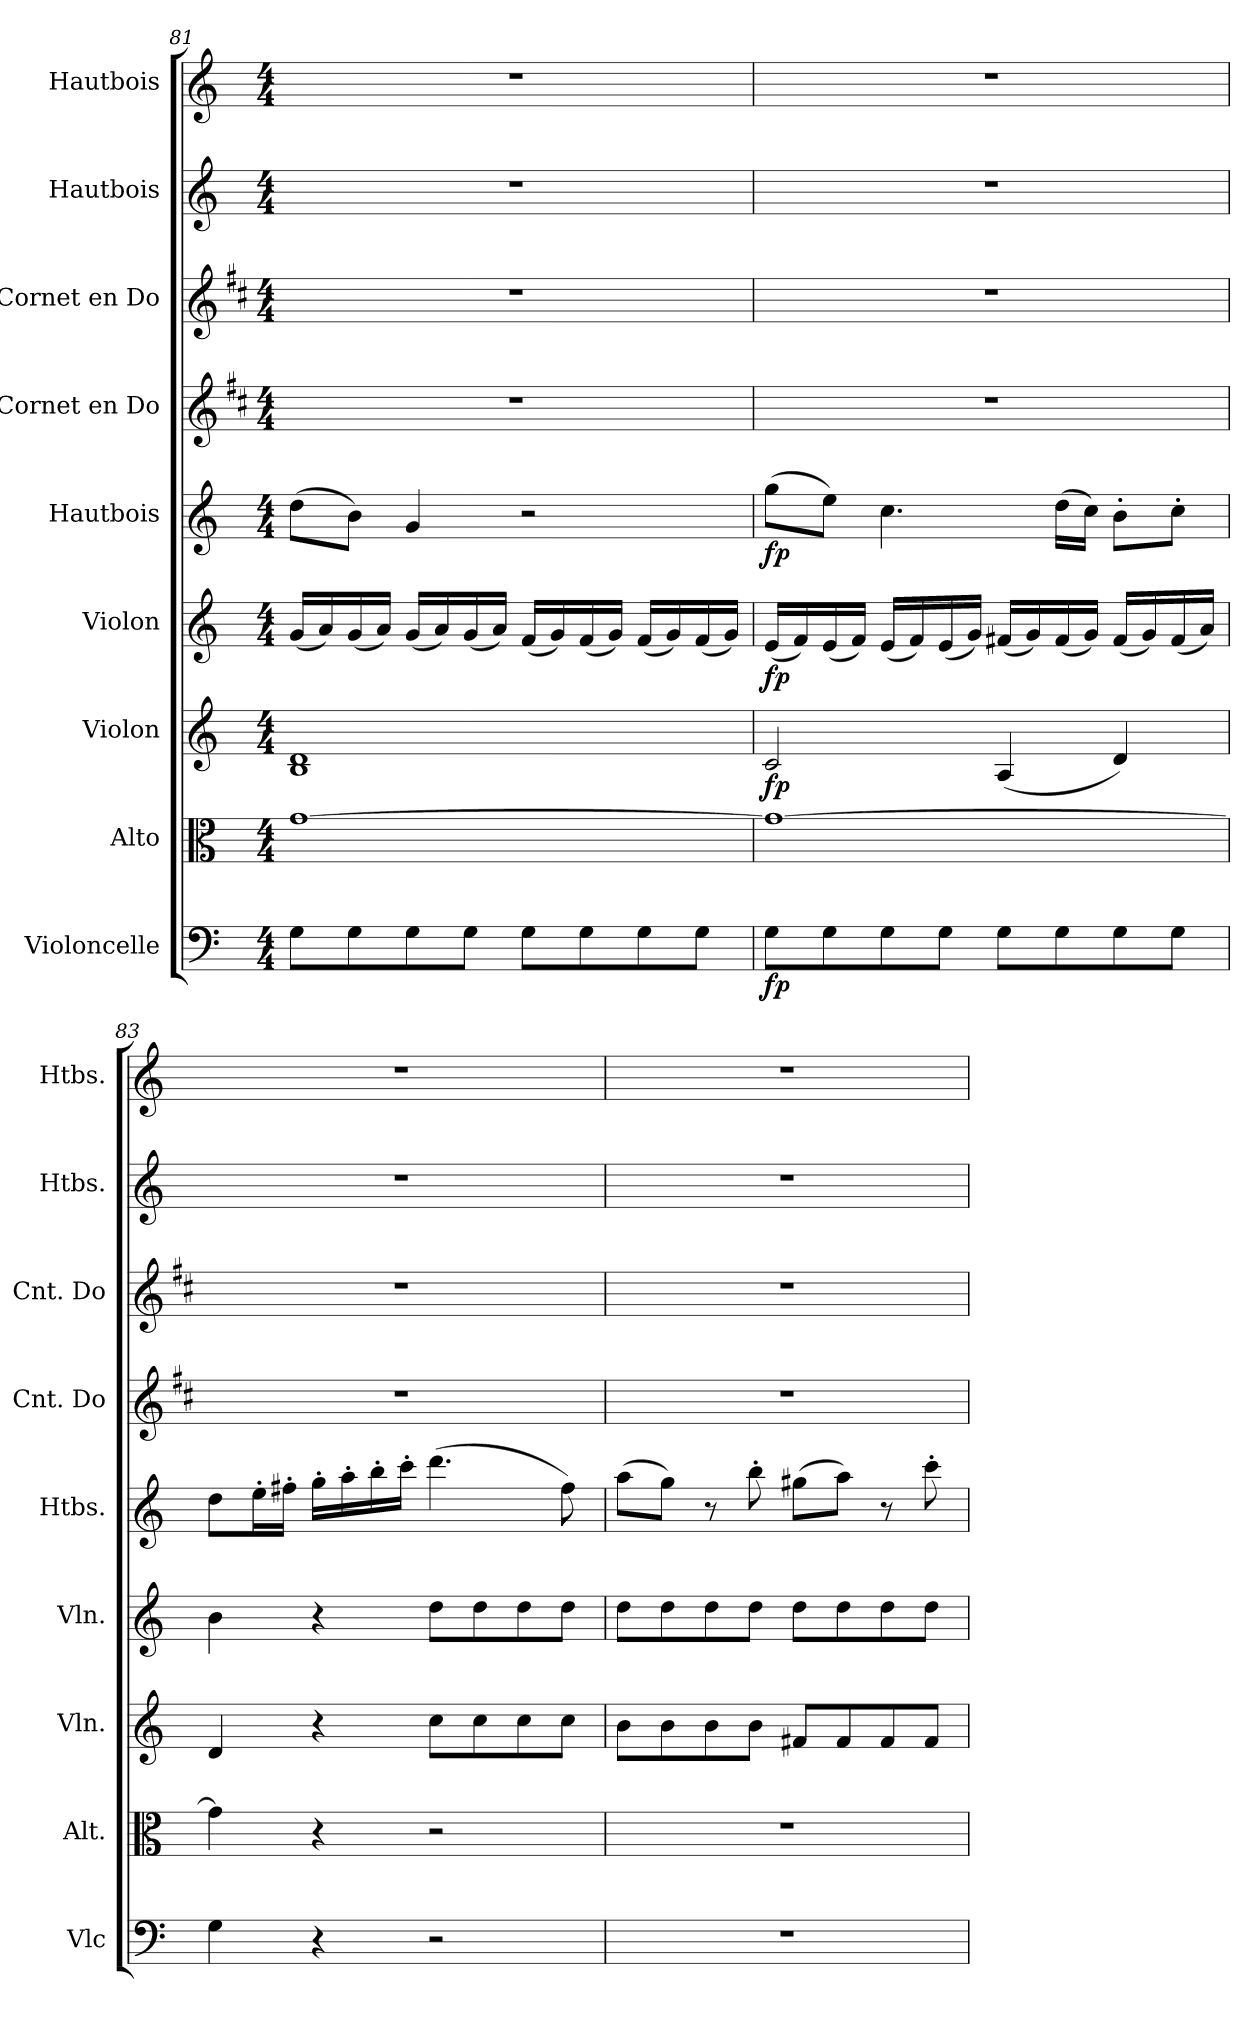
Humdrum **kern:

**kern	**dynam	**kern	**kern	**dynam	**kern	**dynam	**kern	**dynam	**kern	**kern	**kern	**kern
*part9	*part9	*part8	*part7	*part7	*part6	*part6	*part5	*part5	*part4	*part3	*part2	*part1
*staff9	*staff9	*staff8	*staff7	*staff7	*staff6	*staff6	*staff5	*staff5	*staff4	*staff3	*staff2	*staff1
*I"Violoncelle	*	*I"Alto	*I"Violon	*	*I"Violon	*	*I"Hautbois	*	*I"Cornet en Do	*I"Cornet en Do	*I"Hautbois	*I"Hautbois
*I'Vlc	*	*I'Alt.	*I'Vln.	*	*I'Vln.	*	*I'Htbs.	*	*I'Cnt. Do	*I'Cnt. Do	*I'Htbs.	*I'Htbs.
*clefF4	*	*clefC3	*clefG2	*	*clefG2	*	*clefG2	*	*clefG2	*clefG2	*clefG2	*clefG2
*	*	*	*	*	*	*	*	*	*ITrd1c2	*ITrd1c2	*	*
*k[]	*	*k[]	*k[]	*	*k[]	*	*k[]	*	*k[]	*k[]	*k[]	*k[]
*M4/4	*	*M4/4	*M4/4	*	*M4/4	*	*M4/4	*	*M4/4	*M4/4	*M4/4	*M4/4
=81	=81	=81	=81	=81	=81	=81	=81	=81	=81	=81	=81	=81
8G\L	.	[1g	1B 1d	.	(16g/LL	.	(8dd\L	.	1r	1r	1r	1r
.	.	.	.	.	16a/)	.	.	.	.	.	.	.
8G\	.	.	.	.	(16g/	.	8b\J)	.	.	.	.	.
.	.	.	.	.	16a/JJ)	.	.	.	.	.	.	.
8G\	.	.	.	.	(16g/LL	.	4g/	.	.	.	.	.
.	.	.	.	.	16a/)	.	.	.	.	.	.	.
8G\J	.	.	.	.	(16g/	.	.	.	.	.	.	.
.	.	.	.	.	16a/JJ)	.	.	.	.	.	.	.
8G\L	.	.	.	.	(16f/LL	.	2r	.	.	.	.	.
.	.	.	.	.	16g/)	.	.	.	.	.	.	.
8G\	.	.	.	.	(16f/	.	.	.	.	.	.	.
.	.	.	.	.	16g/JJ)	.	.	.	.	.	.	.
8G\	.	.	.	.	(16f/LL	.	.	.	.	.	.	.
.	.	.	.	.	16g/)	.	.	.	.	.	.	.
8G\J	.	.	.	.	(16f/	.	.	.	.	.	.	.
.	.	.	.	.	16g/JJ)	.	.	.	.	.	.	.
!!LO:PB:g=z
=82	=82	=82	=82	=82	=82	=82	=82	=82	=82	=82	=82	=82
!	!LO:DY:b	!	!	!LO:DY:b	!	!LO:DY:b	!	!LO:DY:b	!	!	!	!
8G\L	fp	1g_	2c/	fp	(16e/LL	fp	(8gg\L	fp	1r	1r	1r	1r
.	.	.	.	.	16f/)	.	.	.	.	.	.	.
8G\	.	.	.	.	(16e/	.	8ee\J)	.	.	.	.	.
.	.	.	.	.	16f/JJ)	.	.	.	.	.	.	.
8G\	.	.	.	.	(16e/LL	.	4.cc\	.	.	.	.	.
.	.	.	.	.	16f/)	.	.	.	.	.	.	.
8G\J	.	.	.	.	(16e/	.	.	.	.	.	.	.
.	.	.	.	.	16g/JJ)	.	.	.	.	.	.	.
8G\L	.	.	(4A/	.	(16f#X/LL	.	.	.	.	.	.	.
.	.	.	.	.	16g/)	.	.	.	.	.	.	.
8G\	.	.	.	.	(16f#/	.	(16dd\LL	.	.	.	.	.
.	.	.	.	.	16g/JJ)	.	16cc\JJ)	.	.	.	.	.
8G\	.	.	4d/)	.	(16f#/LL	.	8b'\L	.	.	.	.	.
.	.	.	.	.	16g/)	.	.	.	.	.	.	.
8G\J	.	.	.	.	(16f#/	.	8cc'\J	.	.	.	.	.
.	.	.	.	.	16a/JJ)	.	.	.	.	.	.	.
=83	=83	=83	=83	=83	=83	=83	=83	=83	=83	=83	=83	=83
4G\	.	4g\]	4d/	.	4b\	.	8dd\L	.	1r	1r	1r	1r
.	.	.	.	.	.	.	16ee'\L	.	.	.	.	.
.	.	.	.	.	.	.	16ff#X'\JJ	.	.	.	.	.
4r	.	4r	4r	.	4r	.	16gg'\LL	.	.	.	.	.
.	.	.	.	.	.	.	16aa'\	.	.	.	.	.
.	.	.	.	.	.	.	16bb'\	.	.	.	.	.
.	.	.	.	.	.	.	16ccc'\JJ	.	.	.	.	.
2r	.	2r	8cc\L	.	8dd\L	.	(4.ddd\	.	.	.	.	.
.	.	.	8cc\	.	8dd\	.	.	.	.	.	.	.
.	.	.	8cc\	.	8dd\	.	.	.	.	.	.	.
.	.	.	8cc\J	.	8dd\J	.	8ff#\)	.	.	.	.	.
=84	=84	=84	=84	=84	=84	=84	=84	=84	=84	=84	=84	=84
1r	.	1r	8b\L	.	8dd\L	.	(8aa\L	.	1r	1r	1r	1r
.	.	.	8b\	.	8dd\	.	8gg\J)	.	.	.	.	.
.	.	.	8b\	.	8dd\	.	8r	.	.	.	.	.
.	.	.	8b\J	.	8dd\J	.	8bb'\	.	.	.	.	.
.	.	.	8f#X/L	.	8dd\L	.	(8gg#X\L	.	.	.	.	.
.	.	.	8f#/	.	8dd\	.	8aa\J)	.	.	.	.	.
.	.	.	8f#/	.	8dd\	.	8r	.	.	.	.	.
.	.	.	8f#/J	.	8dd\J	.	8ccc'\	.	.	.	.	.
=	=	=	=	=	=	=	=	=	=	=	=	=
*-	*-	*-	*-	*-	*-	*-	*-	*-	*-	*-	*-	*-
